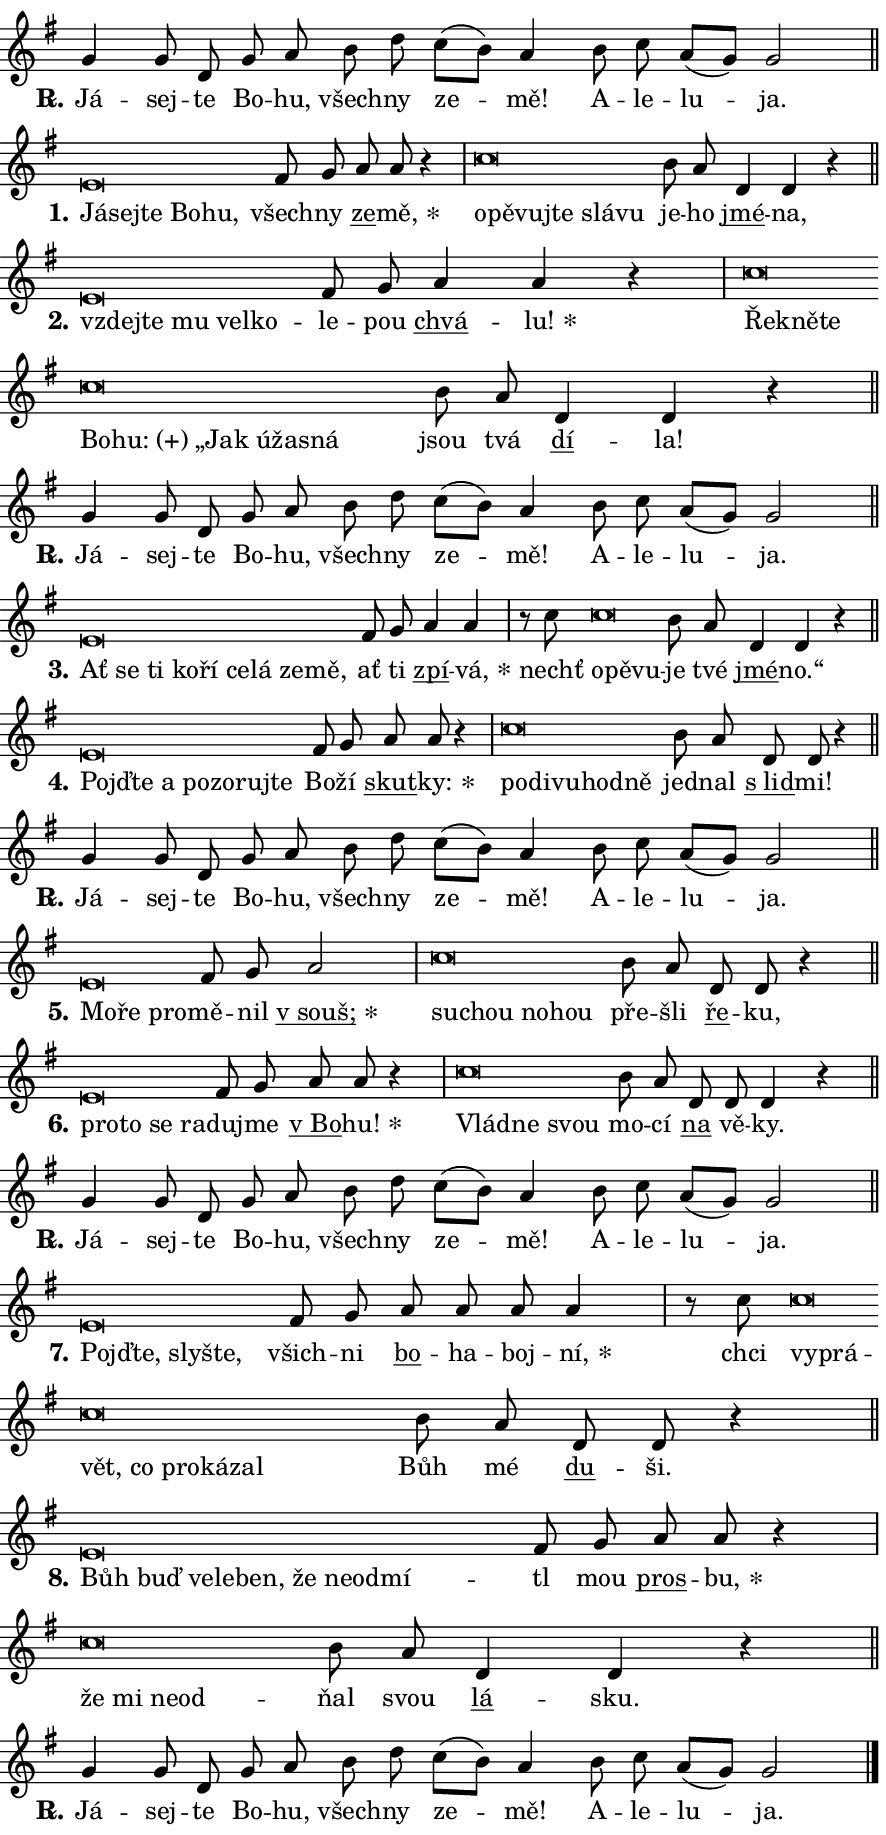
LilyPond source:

\version "2.24.0"
\header { tagline = "" }
\paper {
  indent = 0\cm
  top-margin = 0\cm
  right-margin = 0.13\cm % to fit lyric hyphens
  bottom-margin = 0\cm
  left-margin = 0\cm
  paper-width = 15\cm
  page-breaking = #ly:one-page-breaking
  system-system-spacing.basic-distance = #11
  score-system-spacing.basic-distance = #11
  ragged-last = ##f
}


%% Author: Thomas Morley
%% https://lists.gnu.org/archive/html/lilypond-user/2020-05/msg00002.html
#(define (line-position grob)
"Returns position of @var[grob} in current system:
   @code{'start}, if at first time-step
   @code{'end}, if at last time-step
   @code{'middle} otherwise
"
  (let* ((col (ly:item-get-column grob))
         (ln (ly:grob-object col 'left-neighbor))
         (rn (ly:grob-object col 'right-neighbor))
         (col-to-check-left (if (ly:grob? ln) ln col))
         (col-to-check-right (if (ly:grob? rn) rn col))
         (break-dir-left
           (and
             (ly:grob-property col-to-check-left 'non-musical #f)
             (ly:item-break-dir col-to-check-left)))
         (break-dir-right
           (and
             (ly:grob-property col-to-check-right 'non-musical #f)
             (ly:item-break-dir col-to-check-right))))
        (cond ((eqv? 1 break-dir-left) 'start)
              ((eqv? -1 break-dir-right) 'end)
              (else 'middle))))

#(define (tranparent-at-line-position vctor)
  (lambda (grob)
  "Relying on @code{line-position} select the relevant enry from @var{vctor}.
Used to determine transparency,"
    (case (line-position grob)
      ((end) (not (vector-ref vctor 0)))
      ((middle) (not (vector-ref vctor 1)))
      ((start) (not (vector-ref vctor 2))))))

noteHeadBreakVisibility =
#(define-music-function (break-visibility)(vector?)
"Makes @code{NoteHead}s transparent relying on @var{break-visibility}"
#{
  \override NoteHead.transparent =
    #(tranparent-at-line-position break-visibility)
#})

#(define delete-ledgers-for-transparent-note-heads
  (lambda (grob)
    "Reads whether a @code{NoteHead} is transparent.
If so this @code{NoteHead} is removed from @code{'note-heads} from
@var{grob}, which is supposed to be @code{LedgerLineSpanner}.
As a result ledgers are not printed for this @code{NoteHead}"
    (let* ((nhds-array (ly:grob-object grob 'note-heads))
           (nhds-list
             (if (ly:grob-array? nhds-array)
                 (ly:grob-array->list nhds-array)
                 '()))
           ;; Relies on the transparent-property being done before
           ;; Staff.LedgerLineSpanner.after-line-breaking is executed.
           ;; This is fragile ...
           (to-keep
             (remove
               (lambda (nhd)
                 (ly:grob-property nhd 'transparent #f))
               nhds-list)))
      ;; TODO find a better method to iterate over grob-arrays, similiar
      ;; to filter/remove etc for lists
      ;; For now rebuilt from scratch
      (set! (ly:grob-object grob 'note-heads)  '())
      (for-each
        (lambda (nhd)
          (ly:pointer-group-interface::add-grob grob 'note-heads nhd))
        to-keep))))

squashNotes = {
  \override NoteHead.X-extent = #'(-0.2 . 0.2)
  \override NoteHead.Y-extent = #'(-0.75 . 0)
  \override NoteHead.stencil =
    #(lambda (grob)
       (let ((pos (ly:grob-property grob 'staff-position)))
         (begin
           (if (< pos -7) (display "ERROR: Lower brevis then expected\n") (display ""))
           (if (<= pos -6) ly:text-interface::print ly:note-head::print))))
}
unSquashNotes = {
  \revert NoteHead.X-extent
  \revert NoteHead.Y-extent
  \revert NoteHead.stencil
}

hideNotes = \noteHeadBreakVisibility #begin-of-line-visible
unHideNotes = \noteHeadBreakVisibility #all-visible

% work-around for resetting accidentals
% https://lilypond.org/doc/v2.23/Documentation/notation/displaying-rhythms#unmetered-music
cadenzaMeasure = {
  \cadenzaOff
  \partial 1024 s1024
  \cadenzaOn
}

#(define-markup-command (accent layout props text) (markup?)
  "Underline accented syllable"
  (interpret-markup layout props
    #{\markup \override #'(offset . 4.3) \underline { #text }#}))

responsum = \markup \concat {
  "R" \hspace #-1.05 \path #0.1 #'((moveto 0 0.07) (lineto 0.9 0.8)) \hspace #0.05 "."
}

spaceSize = #0.6828661417322834 % exact space size for TeX Gyre Schola

\layout {
  \context {
    \Staff
    \remove "Time_signature_engraver"
    \override LedgerLineSpanner.after-line-breaking = #delete-ledgers-for-transparent-note-heads
  }
  \context {
    \Lyrics {
      \override LyricSpace.minimum-distance = \spaceSize
      \override LyricText.font-name = #"TeX Gyre Schola"
      \override LyricText.font-size = 1
      \override StanzaNumber.font-name = #"TeX Gyre Schola Bold"
      \override StanzaNumber.font-size = 1
    }
  }
  \context {
    \Score 
    \override NoteHead.text =
      #(lambda (grob) 
        (let ((pos (ly:grob-property grob 'staff-position)))
          #{\markup {
            \combine
              \halign #-0.55 \raise #(if (= pos -6) 0 0.5) \override #'(thickness . 2) \draw-line #'(3.2 . 0)
              \musicglyph "noteheads.sM1"
          }#}))
  }
}

% magnetic-lyrics.ily
%
%   written by
%     Jean Abou Samra <jean@abou-samra.fr>
%     Werner Lemberg <wl@gnu.org>
%
%   adapted by
%     Jiri Hon <jiri.hon@gmail.com>
%
% Version 2022-Apr-15

% https://www.mail-archive.com/lilypond-user@gnu.org/msg149350.html

#(define (Left_hyphen_pointer_engraver context)
   "Collect syllable-hyphen-syllable occurrences in lyrics and store
them in properties.  This engraver only looks to the left.  For
example, if the lyrics input is @code{foo -- bar}, it does the
following.

@itemize @bullet
@item
Set the @code{text} property of the @code{LyricHyphen} grob between
@q{foo} and @q{bar} to @code{foo}.

@item
Set the @code{left-hyphen} property of the @code{LyricText} grob with
text @q{foo} to the @code{LyricHyphen} grob between @q{foo} and
@q{bar}.
@end itemize

Use this auxiliary engraver in combination with the
@code{lyric-@/text::@/apply-@/magnetic-@/offset!} hook."
   (let ((hyphen #f)
         (text #f))
     (make-engraver
      (acknowledgers
       ((lyric-syllable-interface engraver grob source-engraver)
        (set! text grob)))
      (end-acknowledgers
       ((lyric-hyphen-interface engraver grob source-engraver)
        ;(when (not (grob::has-interface grob 'lyric-space-interface))
          (set! hyphen grob)));)
      ((stop-translation-timestep engraver)
       (when (and text hyphen)
         (ly:grob-set-object! text 'left-hyphen hyphen))
       (set! text #f)
       (set! hyphen #f)))))

#(define (lyric-text::apply-magnetic-offset! grob)
   "If the space between two syllables is less than the value in
property @code{LyricText@/.details@/.squash-threshold}, move the right
syllable to the left so that it gets concatenated with the left
syllable.

Use this function as a hook for
@code{LyricText@/.after-@/line-@/breaking} if the
@code{Left_@/hyphen_@/pointer_@/engraver} is active."
   (let ((hyphen (ly:grob-object grob 'left-hyphen #f)))
     (when hyphen
       (let ((left-text (ly:spanner-bound hyphen LEFT)))
         (when (grob::has-interface left-text 'lyric-syllable-interface)
           (let* ((common (ly:grob-common-refpoint grob left-text X))
                  (this-x-ext (ly:grob-extent grob common X))
                  (left-x-ext
                   (begin
                     ;; Trigger magnetism for left-text.
                     (ly:grob-property left-text 'after-line-breaking)
                     (ly:grob-extent left-text common X)))
                  ;; `delta` is the gap width between two syllables.
                  (delta (- (interval-start this-x-ext)
                            (interval-end left-x-ext)))
                  (details (ly:grob-property grob 'details))
                  (threshold (assoc-get 'squash-threshold details 0.2)))
             (when (< delta threshold)
               (let* (;; We have to manipulate the input text so that
                      ;; ligatures crossing syllable boundaries are not
                      ;; disabled.  For languages based on the Latin
                      ;; script this is essentially a beautification.
                      ;; However, for non-Western scripts it can be a
                      ;; necessity.
                      (lt (ly:grob-property left-text 'text))
                      (rt (ly:grob-property grob 'text))
                      (is-space (grob::has-interface hyphen 'lyric-space-interface))
                      (space (if is-space " " ""))
                      (extra-delta (if is-space spaceSize 0))
                      ;; Append new syllable.
                      (ltrt-space (if (and (string? lt) (string? rt))
                                (string-append lt space rt)
                                (make-concat-markup (list lt space rt))))
                      ;; Right-align `ltrt` to the right side.
                      (ltrt-space-markup (grob-interpret-markup
                               grob
                               (make-translate-markup
                                (cons (interval-length this-x-ext) 0)
                                (make-right-align-markup ltrt-space)))))
                 (begin
                   ;; Don't print `left-text`.
                   (ly:grob-set-property! left-text 'stencil #f)
                   ;; Set text and stencil (which holds all collected
                   ;; syllables so far) and shift it to the left.
                   (ly:grob-set-property! grob 'text ltrt-space)
                   (ly:grob-set-property! grob 'stencil ltrt-space-markup)
                   (ly:grob-translate-axis! grob (- (- delta extra-delta)) X))))))))))


#(define (lyric-hyphen::displace-bounds-first grob)
   ;; Make very sure this callback isn't triggered too early.
   (let ((left (ly:spanner-bound grob LEFT))
         (right (ly:spanner-bound grob RIGHT)))
     (ly:grob-property left 'after-line-breaking)
     (ly:grob-property right 'after-line-breaking)
     (ly:lyric-hyphen::print grob)))

squashThreshold = #0.4

\layout {
  \context {
    \Lyrics
    \consists #Left_hyphen_pointer_engraver
    \override LyricText.after-line-breaking =
      #lyric-text::apply-magnetic-offset!
    \override LyricHyphen.stencil = #lyric-hyphen::displace-bounds-first
    \override LyricText.details.squash-threshold = \squashThreshold
    \override LyricHyphen.minimum-distance = 0
    \override LyricHyphen.minimum-length = \squashThreshold
  }
}

squashText = \override LyricText.details.squash-threshold = 9999
unSquashText = \override LyricText.details.squash-threshold = \squashThreshold

leftText = \override LyricText.self-alignment-X = #LEFT
unLeftText = \revert LyricText.self-alignment-X

starOffset = #(lambda (grob) 
                (let ((x_offset (ly:self-alignment-interface::aligned-on-x-parent grob)))
                  (if (= x_offset 0) 0 (+ x_offset 1.2))))

star = #(define-music-function (syllable)(string?)
"Append star separator at the end of a syllable"
#{
  \once \override LyricText.X-offset = #starOffset
  \lyricmode { \markup {
    #syllable
    \override #'((font-name . "TeX Gyre Schola Bold")) \hspace #0.2 \lower #0.65 \larger "*"
  } }
#})

starAccent = #(define-music-function (syllable)(string?)
"Append star separator at the end of a syllable and make accent"
#{
  \once \override LyricText.X-offset = #starOffset
  \lyricmode { \markup {
    \accent #syllable
    \override #'((font-name . "TeX Gyre Schola Bold")) \hspace #0.2 \lower #0.65 \larger "*"
  } }
#})

breath = #(define-music-function (syllable)(string?)
"Append breathing indicator at the end of a syllable"
#{
  \lyricmode { \markup { #syllable "+" } }
#})

optionalBreath = #(define-music-function (syllable)(string?)
"Append optional breathing indicator at the end of a syllable"
#{
  \lyricmode { \markup { #syllable "(+)" } }
#})


\score {
    <<
        \new Voice = "melody" { \cadenzaOn \key g \major \relative { g'4 g8 d g a \bar "" b d \bar "" c[( b)] a4 \bar "" b8 c a[( g)] g2 \cadenzaMeasure \bar "||" \break } }
        \new Lyrics \lyricsto "melody" { \lyricmode { \set stanza = \responsum
Já -- sej -- te Bo -- hu, všech -- ny ze -- mě! A -- le -- lu -- ja. } }
    >>
    \layout {}
}

\score {
    <<
        \new Voice = "melody" { \cadenzaOn \key g \major \relative { \squashNotes e'\breve*1/16 \hideNotes \breve*1/16 \bar "" \breve*1/16 \bar "" \breve*1/16 \breve*1/16 \bar "" \unHideNotes \unSquashNotes fis8 g \bar "" a8 a r4 \cadenzaMeasure \bar "|" \squashNotes c\breve*1/16 \hideNotes \breve*1/16 \bar "" \breve*1/16 \bar "" \breve*1/16 \bar "" \breve*1/16 \breve*1/16 \bar "" \unHideNotes \unSquashNotes b8 a \bar "" d,4 d r \cadenzaMeasure \bar "||" \break } }
        \new Lyrics \lyricsto "melody" { \lyricmode { \set stanza = "1."
\leftText Já -- \squashText sej -- te Bo -- hu, \unLeftText \unSquashText všech -- ny \markup \accent ze -- \star mě, \leftText o -- \squashText pě -- vuj -- te slá -- vu \unLeftText \unSquashText je -- ho \markup \accent jmé -- na, } }
    >>
    \layout {}
}

\score {
    <<
        \new Voice = "melody" { \cadenzaOn \key g \major \relative { \squashNotes e'\breve*1/16 \hideNotes \breve*1/16 \bar "" \breve*1/16 \bar "" \breve*1/16 \breve*1/16 \bar "" \unHideNotes \unSquashNotes fis8 g \bar "" a4 a r \cadenzaMeasure \bar "|" \squashNotes c\breve*1/16 \hideNotes \breve*1/16 \bar "" \breve*1/16 \bar "" \breve*1/16 \bar "" \breve*1/16 \bar "" \breve*1/16 \bar "" \breve*1/16 \bar "" \breve*1/16 \breve*1/16 \bar "" \unHideNotes \unSquashNotes b8 a \bar "" d,4 d r \cadenzaMeasure \bar "||" \break } }
        \new Lyrics \lyricsto "melody" { \lyricmode { \set stanza = "2."
\leftText vzdej -- \squashText te mu vel -- ko -- \unLeftText \unSquashText le -- pou \markup \accent chvá -- \star lu! \leftText Ře -- \squashText kně -- te Bo -- \optionalBreath hu: „Jak ú -- ža -- sná \unLeftText \unSquashText jsou tvá \markup \accent dí -- la! } }
    >>
    \layout {}
}

\score {
    <<
        \new Voice = "melody" { \cadenzaOn \key g \major \relative { g'4 g8 d g a \bar "" b d \bar "" c[( b)] a4 \bar "" b8 c a[( g)] g2 \cadenzaMeasure \bar "||" \break } }
        \new Lyrics \lyricsto "melody" { \lyricmode { \set stanza = \responsum
Já -- sej -- te Bo -- hu, všech -- ny ze -- mě! A -- le -- lu -- ja. } }
    >>
    \layout {}
}

\score {
    <<
        \new Voice = "melody" { \cadenzaOn \key g \major \relative { \squashNotes e'\breve*1/16 \hideNotes \breve*1/16 \bar "" \breve*1/16 \bar "" \breve*1/16 \bar "" \breve*1/16 \bar "" \breve*1/16 \bar "" \breve*1/16 \bar "" \breve*1/16 \breve*1/16 \bar "" \unHideNotes \unSquashNotes fis8 g \bar "" a4 a4 \cadenzaMeasure \bar "|" r8 c8 \squashNotes c\breve*1/16 \hideNotes \breve*1/16 \breve*1/16 \bar "" \unHideNotes \unSquashNotes b8 a \bar "" d,4 d r \cadenzaMeasure \bar "||" \break } }
        \new Lyrics \lyricsto "melody" { \lyricmode { \set stanza = "3."
\leftText Ať \squashText se ti ko -- ří ce -- lá ze -- mě, \unLeftText \unSquashText ať ti \markup \accent zpí -- \star vá, nechť \leftText o -- \squashText pě -- vu -- \unLeftText \unSquashText je tvé \markup \accent jmé -- no.“ } }
    >>
    \layout {}
}

\score {
    <<
        \new Voice = "melody" { \cadenzaOn \key g \major \relative { \squashNotes e'\breve*1/16 \hideNotes \breve*1/16 \bar "" \breve*1/16 \bar "" \breve*1/16 \bar "" \breve*1/16 \bar "" \breve*1/16 \breve*1/16 \bar "" \unHideNotes \unSquashNotes fis8 g \bar "" a8 a r4 \cadenzaMeasure \bar "|" \squashNotes c\breve*1/16 \hideNotes \breve*1/16 \bar "" \breve*1/16 \bar "" \breve*1/16 \breve*1/16 \bar "" \unHideNotes \unSquashNotes b8 a \bar "" d,8 d r4 \cadenzaMeasure \bar "||" \break } }
        \new Lyrics \lyricsto "melody" { \lyricmode { \set stanza = "4."
\leftText Pojď -- \squashText te a po -- zo -- ruj -- te \unLeftText \unSquashText Bo -- ží \markup \accent skut -- \star ky: \leftText po -- \squashText di -- vu -- hod -- ně \unLeftText \unSquashText jed -- nal \markup \accent "s lid" -- mi! } }
    >>
    \layout {}
}

\score {
    <<
        \new Voice = "melody" { \cadenzaOn \key g \major \relative { g'4 g8 d g a \bar "" b d \bar "" c[( b)] a4 \bar "" b8 c a[( g)] g2 \cadenzaMeasure \bar "||" \break } }
        \new Lyrics \lyricsto "melody" { \lyricmode { \set stanza = \responsum
Já -- sej -- te Bo -- hu, všech -- ny ze -- mě! A -- le -- lu -- ja. } }
    >>
    \layout {}
}

\score {
    <<
        \new Voice = "melody" { \cadenzaOn \key g \major \relative { \squashNotes e'\breve*1/16 \hideNotes \breve*1/16 \breve*1/16 \bar "" \unHideNotes \unSquashNotes fis8 g \bar "" a2 \cadenzaMeasure \bar "|" \squashNotes c\breve*1/16 \hideNotes \breve*1/16 \bar "" \breve*1/16 \breve*1/16 \bar "" \unHideNotes \unSquashNotes b8 a \bar "" d,8 d r4 \cadenzaMeasure \bar "||" \break } }
        \new Lyrics \lyricsto "melody" { \lyricmode { \set stanza = "5."
\leftText Mo -- \squashText ře pro -- \unLeftText \unSquashText mě -- nil \starAccent "v souš;" \leftText su -- \squashText chou no -- hou \unLeftText \unSquashText pře -- šli \markup \accent ře -- ku, } }
    >>
    \layout {}
}

\score {
    <<
        \new Voice = "melody" { \cadenzaOn \key g \major \relative { \squashNotes e'\breve*1/16 \hideNotes \breve*1/16 \bar "" \breve*1/16 \breve*1/16 \bar "" \unHideNotes \unSquashNotes fis8 g \bar "" a a r4 \cadenzaMeasure \bar "|" \squashNotes c\breve*1/16 \hideNotes \breve*1/16 \breve*1/16 \bar "" \unHideNotes \unSquashNotes b8 a \bar "" d, d d4 r \cadenzaMeasure \bar "||" \break } }
        \new Lyrics \lyricsto "melody" { \lyricmode { \set stanza = "6."
\leftText pro -- \squashText to se ra -- \unLeftText \unSquashText du -- jme \markup \accent "v Bo" -- \star hu! \leftText Vlád -- \squashText ne svou \unLeftText \unSquashText mo -- cí \markup \accent na vě -- ky. } }
    >>
    \layout {}
}

\score {
    <<
        \new Voice = "melody" { \cadenzaOn \key g \major \relative { g'4 g8 d g a \bar "" b d \bar "" c[( b)] a4 \bar "" b8 c a[( g)] g2 \cadenzaMeasure \bar "||" \break } }
        \new Lyrics \lyricsto "melody" { \lyricmode { \set stanza = \responsum
Já -- sej -- te Bo -- hu, všech -- ny ze -- mě! A -- le -- lu -- ja. } }
    >>
    \layout {}
}

\score {
    <<
        \new Voice = "melody" { \cadenzaOn \key g \major \relative { \squashNotes e'\breve*1/16 \hideNotes \breve*1/16 \bar "" \breve*1/16 \breve*1/16 \bar "" \unHideNotes \unSquashNotes fis8 g \bar "" a a a a4 \cadenzaMeasure \bar "|" r8 c8 \squashNotes c\breve*1/16 \hideNotes \breve*1/16 \bar "" \breve*1/16 \bar "" \breve*1/16 \bar "" \breve*1/16 \bar "" \breve*1/16 \breve*1/16 \bar "" \unHideNotes \unSquashNotes b8 a \bar "" d,8 d r4 \cadenzaMeasure \bar "||" \break } }
        \new Lyrics \lyricsto "melody" { \lyricmode { \set stanza = "7."
\leftText Pojď -- \squashText te, sly -- šte, \unLeftText \unSquashText všich -- ni \markup \accent bo -- ha -- boj -- \star ní, chci \leftText vy -- \squashText prá -- vět, co pro -- ká -- zal \unLeftText \unSquashText Bůh mé \markup \accent du -- ši. } }
    >>
    \layout {}
}

\score {
    <<
        \new Voice = "melody" { \cadenzaOn \key g \major \relative { \squashNotes e'\breve*1/16 \hideNotes \breve*1/16 \bar "" \breve*1/16 \bar "" \breve*1/16 \bar "" \breve*1/16 \bar "" \breve*1/16 \bar "" \breve*1/16 \bar "" \breve*1/16 \breve*1/16 \bar "" \unHideNotes \unSquashNotes fis8 g \bar "" a8 a r4 \cadenzaMeasure \bar "|" \squashNotes c\breve*1/16 \hideNotes \breve*1/16 \bar "" \breve*1/16 \breve*1/16 \bar "" \unHideNotes \unSquashNotes b8 a \bar "" d,4 d r \cadenzaMeasure \bar "||" \break } }
        \new Lyrics \lyricsto "melody" { \lyricmode { \set stanza = "8."
\leftText Bůh \squashText buď ve -- le -- ben, že ne -- od -- mí -- \unLeftText \unSquashText tl mou \markup \accent pros -- \star bu, \leftText že \squashText mi ne -- od -- \unLeftText \unSquashText ňal svou \markup \accent lá -- sku. } }
    >>
    \layout {}
}

\score {
    <<
        \new Voice = "melody" { \cadenzaOn \key g \major \relative { g'4 g8 d g a \bar "" b d \bar "" c[( b)] a4 \bar "" b8 c a[( g)] g2 \cadenzaMeasure \bar "||" \break } \bar "|." }
        \new Lyrics \lyricsto "melody" { \lyricmode { \set stanza = \responsum
Já -- sej -- te Bo -- hu, všech -- ny ze -- mě! A -- le -- lu -- ja. } }
    >>
    \layout {}
}
